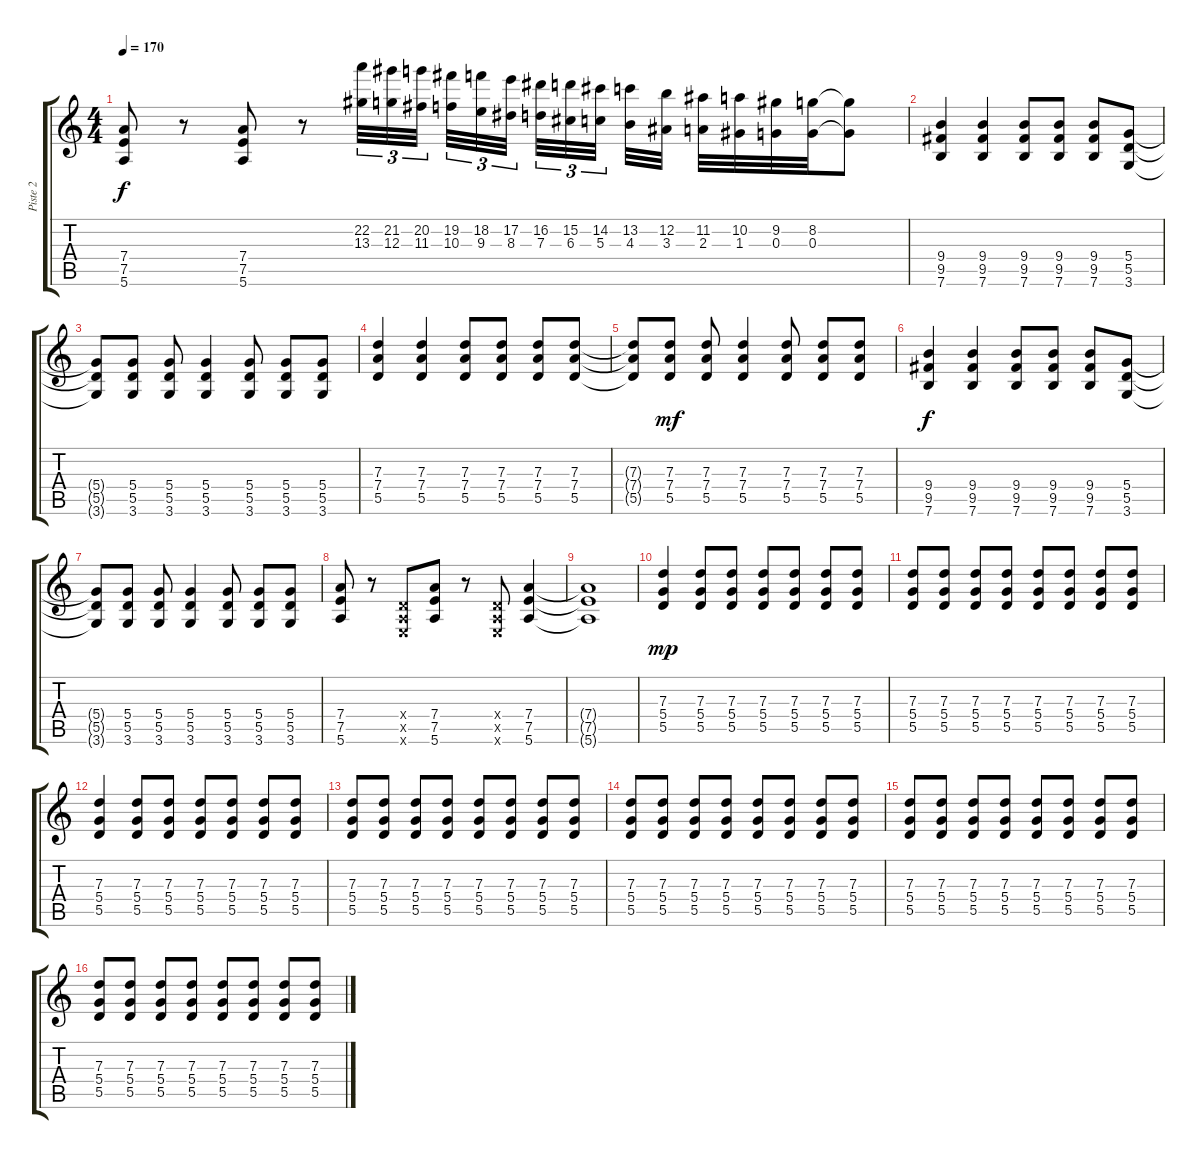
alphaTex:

\track ("Piste 2" "Piste 2") {instrument distortionguitar}
\staff {score tabs}
\tuning (E4 B3 G3 D3 A2 E2) {hide}
\ts (4 4)
\tempo 170
\clef g2
\ks c
(7.4 7.5 5.6).8{dy f instrument distortionguitar} r.8 (7.4 7.5 5.6).8 r.8 (22.2 13.3).32{tu (3 2)} (21.2 12.3).32{tu (3 2)} (20.2 11.3).32{tu (3 2)} (19.2 10.3).32{tu (3 2)} (18.2 9.3).32{tu (3 2)} (17.2 8.3).32{tu (3 2)} (16.2 7.3).32{tu (3 2)} (15.2 6.3).32{tu (3 2)} (14.2 5.3).32{tu (3 2)} (13.2 4.3).32 (12.2 3.3).32 (11.2 2.3).32 (10.2 1.3).32 (9.2 0.3).32 (8.2 0.3).32 (8.2{t} 0.3{t}).8 |
(9.4 9.5 7.6).4 (9.4 9.5 7.6).4 (9.4 9.5 7.6).8 (9.4 9.5 7.6).8 (9.4 9.5 7.6).8 (5.4 5.5 3.6).8 |
(5.4{t} 5.5{t} 3.6{t}).8 (5.4 5.5 3.6).8 (5.4 5.5 3.6).8 (5.4 5.5 3.6).4 (5.4 5.5 3.6).8 (5.4 5.5 3.6).8 (5.4 5.5 3.6).8 |
(7.3 7.4 5.5).4 (7.3 7.4 5.5).4 (7.3 7.4 5.5).8 (7.3 7.4 5.5).8 (7.3 7.4 5.5).8 (7.3 7.4 5.5).8 |
(7.3{t} 7.4{t} 5.5{t}).8 (7.3 7.4 5.5).8{dy mf} (7.3 7.4 5.5).8 (7.3 7.4 5.5).4 (7.3 7.4 5.5).8 (7.3 7.4 5.5).8 (7.3 7.4 5.5).8 |
(9.4 9.5 7.6).4{dy f} (9.4 9.5 7.6).4 (9.4 9.5 7.6).8 (9.4 9.5 7.6).8 (9.4 9.5 7.6).8 (5.4 5.5 3.6).8 |
(5.4{t} 5.5{t} 3.6{t}).8 (5.4 5.5 3.6).8 (5.4 5.5 3.6).8 (5.4 5.5 3.6).4 (5.4 5.5 3.6).8 (5.4 5.5 3.6).8 (5.4 5.5 3.6).8 |
(7.4 7.5 5.6).8 r.8 (0.4{x} 0.5{x} 0.6{x}).8 (7.4 7.5 5.6).8 r.8 (0.4{x} 0.5{x} 0.6{x}).8 (7.4 7.5 5.6).4 |
(7.4{t} 7.5{t} 5.6{t}).1 |
(7.3 5.4 5.5).4{dy mp} (7.3 5.4 5.5).8 (7.3 5.4 5.5).8 (7.3 5.4 5.5).8 (7.3 5.4 5.5).8 (7.3 5.4 5.5).8 (7.3 5.4 5.5).8 |
(7.3 5.4 5.5).8 (7.3 5.4 5.5).8 (7.3 5.4 5.5).8 (7.3 5.4 5.5).8 (7.3 5.4 5.5).8 (7.3 5.4 5.5).8 (7.3 5.4 5.5).8 (7.3 5.4 5.5).8 |
(7.3 5.4 5.5).4 (7.3 5.4 5.5).8 (7.3 5.4 5.5).8 (7.3 5.4 5.5).8 (7.3 5.4 5.5).8 (7.3 5.4 5.5).8 (7.3 5.4 5.5).8 |
(7.3 5.4 5.5).8 (7.3 5.4 5.5).8 (7.3 5.4 5.5).8 (7.3 5.4 5.5).8 (7.3 5.4 5.5).8 (7.3 5.4 5.5).8 (7.3 5.4 5.5).8 (7.3 5.4 5.5).8 |
(7.3 5.4 5.5).8 (7.3 5.4 5.5).8 (7.3 5.4 5.5).8 (7.3 5.4 5.5).8 (7.3 5.4 5.5).8 (7.3 5.4 5.5).8 (7.3 5.4 5.5).8 (7.3 5.4 5.5).8 |
(7.3 5.4 5.5).8 (7.3 5.4 5.5).8 (7.3 5.4 5.5).8 (7.3 5.4 5.5).8 (7.3 5.4 5.5).8 (7.3 5.4 5.5).8 (7.3 5.4 5.5).8 (7.3 5.4 5.5).8 |
(7.3 5.4 5.5).8 (7.3 5.4 5.5).8 (7.3 5.4 5.5).8 (7.3 5.4 5.5).8 (7.3 5.4 5.5).8 (7.3 5.4 5.5).8 (7.3 5.4 5.5).8 (7.3 5.4 5.5).8
